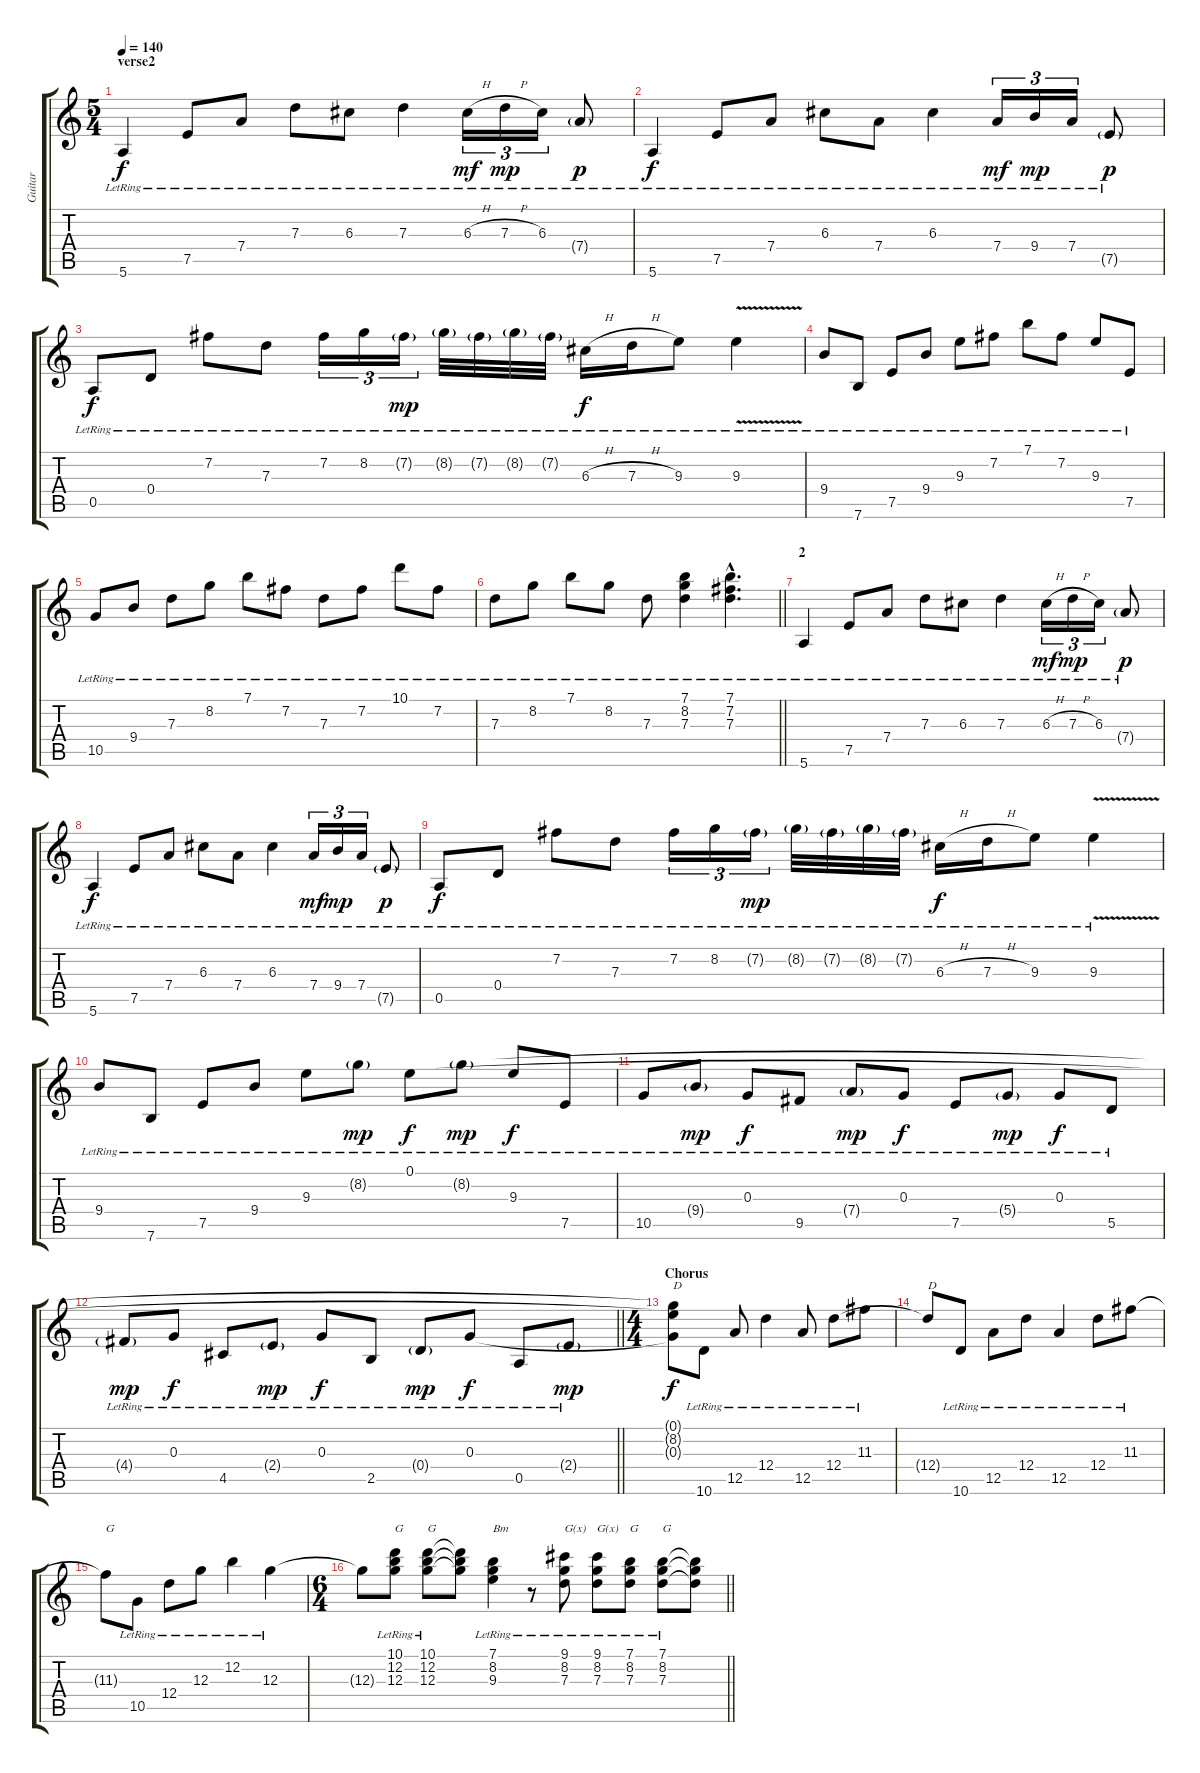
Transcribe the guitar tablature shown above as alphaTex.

\track ("Guitar" "Guitar") {instrument acousticguitarsteel}
\staff {score tabs}
\tuning (E4 B3 G3 D3 A2 E2) {hide}
\ts (5 4)
\section ("" "verse2")
\tempo 140
\clef g2
\ks c
5.6{lr}.4{dy f instrument electricguitarjazz} 7.5{lr}.8 7.4{lr}.8 7.3{lr}.8 6.3{lr}.8 7.3{lr}.4 6.3{h lr}.16{tu (3 2) dy mf} 7.3{h lr}.16{tu (3 2) dy mp} 6.3{lr}.16{tu (3 2)} 7.4{g lr}.8{dy p} |
5.6{lr}.4{dy f} 7.5{lr}.8 7.4{lr}.8 6.3{lr}.8 7.4{lr}.8 6.3{lr}.4 7.4{lr}.16{tu (3 2) dy mf} 9.4{lr}.16{tu (3 2) dy mp} 7.4{lr}.16{tu (3 2)} 7.5{g lr}.8{dy p} |
0.5{lr}.8{dy f} 0.4{lr}.8 7.2{lr}.8 7.3{lr}.8 7.2{lr}.16{tu (3 2)} 8.2{lr}.16{tu (3 2)} 7.2{g lr}.16{tu (3 2) dy mp} 8.2{g lr}.32 7.2{g lr}.32 8.2{g lr}.32 7.2{g lr}.32 6.3{h lr}.16{dy f} 7.3{h lr}.16 9.3{lr}.8 9.3{v lr}.4 |
9.4{lr}.8 7.6{lr}.8 7.5{lr}.8 9.4{lr}.8 9.3{lr}.8 7.2{lr}.8 7.1{lr}.8 7.2{lr}.8 9.3{lr}.8 7.5{lr}.8 |
10.5{lr}.8 9.4{lr}.8 7.3{lr}.8 8.2{lr}.8 7.1{lr}.8 7.2{lr}.8 7.3{lr}.8 7.2{lr}.8 10.1{lr}.8 7.2{lr}.8 |
\barLineRight lightlight
7.3{lr}.8 8.2{lr}.8 7.1{lr}.8 8.2{lr}.8 7.3{lr}.8 (7.1{lr} 8.2{lr} 7.3{lr}).4 (7.1{hac lr} 7.2{hac lr} 7.3{hac lr}).4{d} |
\section ("" "2")
5.6{lr}.4 7.5{lr}.8 7.4{lr}.8 7.3{lr}.8 6.3{lr}.8 7.3{lr}.4 6.3{h lr}.16{tu (3 2) dy mf} 7.3{h lr}.16{tu (3 2) dy mp} 6.3{lr}.16{tu (3 2)} 7.4{g lr}.8{dy p} |
5.6{lr}.4{dy f} 7.5{lr}.8 7.4{lr}.8 6.3{lr}.8 7.4{lr}.8 6.3{lr}.4 7.4{lr}.16{tu (3 2) dy mf} 9.4{lr}.16{tu (3 2) dy mp} 7.4{lr}.16{tu (3 2)} 7.5{g lr}.8{dy p} |
0.5{lr}.8{dy f} 0.4{lr}.8 7.2{lr}.8 7.3{lr}.8 7.2{lr}.16{tu (3 2)} 8.2{lr}.16{tu (3 2)} 7.2{g lr}.16{tu (3 2) dy mp} 8.2{g lr}.32 7.2{g lr}.32 8.2{g lr}.32 7.2{g lr}.32 6.3{h lr}.16{dy f} 7.3{h lr}.16 9.3{lr}.8 9.3{v lr}.4 |
9.4{lr}.8 7.6{lr}.8 7.5{lr}.8 9.4{lr}.8 9.3{lr}.8 8.2{g lr}.8{dy mp} 0.1{lr}.8{dy f} 8.2{g lr}.8{dy mp} 9.3{lr}.8{dy f} 7.5{lr}.8 |
10.5{lr}.8 9.4{g lr}.8{dy mp} 0.3{lr}.8{dy f} 9.5{lr}.8 7.4{g lr}.8{dy mp} 0.3{lr}.8{dy f} 7.5{lr}.8 5.4{g lr}.8{dy mp} 0.3{lr}.8{dy f} 5.5{lr}.8 |
\barLineRight lightlight
4.4{g lr}.8{dy mp} 0.3{lr}.8{dy f} 4.5{lr}.8 2.4{g lr}.8{dy mp} 0.3{lr}.8{dy f} 2.5{lr}.8 0.4{g lr}.8{dy mp} 0.3{lr}.8{dy f} 0.5{lr}.8 2.4{g lr}.8{dy mp} |
\ts (4 4)
\section ("" "Chorus")
(0.1{t} 8.2{t} 0.3{t}).8{txt "D" dy f} 10.6{lr}.8 12.5{lr}.8 12.4{lr}.4 12.5{lr}.8 12.4{lr}.8 11.3{lr}.8 |
12.4{t}.8{txt "D"} 10.6{lr}.8 12.5{lr}.8 12.4{lr}.8 12.5{lr}.4 12.4{lr}.8 11.3{lr}.8 |
11.3{t}.8{txt "G"} 10.5{lr}.8 12.4{lr}.8 12.3{lr}.8 12.2{lr}.4 12.3{lr}.4 |
\ts (6 4)
\barLineRight lightlight
12.3{t}.8 (10.1{lr} 12.2{lr} 12.3{lr}).8{txt "G"} (10.1{lr} 12.2{lr} 12.3{lr}).8{txt "G"} (10.1{t} 12.2{t} 12.3{t}).8 (7.1{lr} 8.2{lr} 9.3{lr}).4{txt "Bm"} r.8 (9.1{lr} 8.2{lr} 7.3{lr}).8{txt "G(x)"} (9.1{lr} 8.2{lr} 7.3{lr}).8{txt "G(x)"} (7.1{lr} 8.2{lr} 7.3{lr}).8{txt "G"} (7.1{lr} 8.2{lr} 7.3{lr}).8{txt "G"} (7.1{t} 8.2{t} 7.3{t}).8
